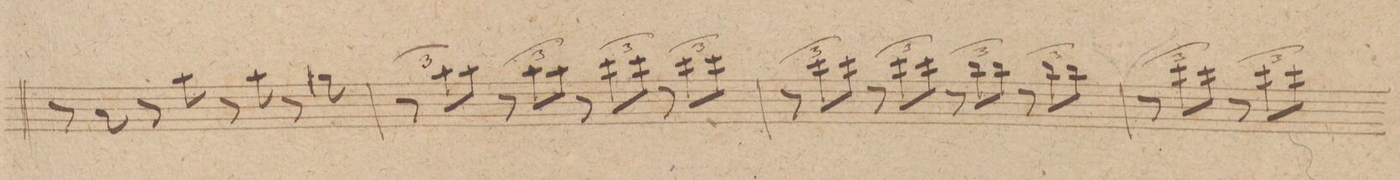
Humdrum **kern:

**kern	**dynam
*I"Violino. 1mo	*
*clefG2	*
*k[]	*
*met(c|)	*
*M2/2	*
8r	.
8a\	.
8r	.
8aa\	.
8r	.
8aa\	.
8r	.
8gg#X\	.
=37	=37
*Xbrackettup	*
12r	.
12aa\L	.
12aa\J	.
12r	.
12aa\L	.
12aa\J	.
12r	.
12ccc\L	.
12ccc\J	.
12r	.
12ccc\L	.
12ccc\J	.
=38	=38
12r	.
12ccc\L	.
12ccc\J	.
12r	.
12ccc\L	.
12ccc\J	.
12r	.
12bb\L	.
12bb\J	.
12r	.
12bb\L	.
12bb\J	.
=39	=39
1ryy	.
=40	=40
12r	.
12ccc\L	.
12ccc\J	.
12r	.
12ccc\L	.
12ccc\J	.
*-	*-
